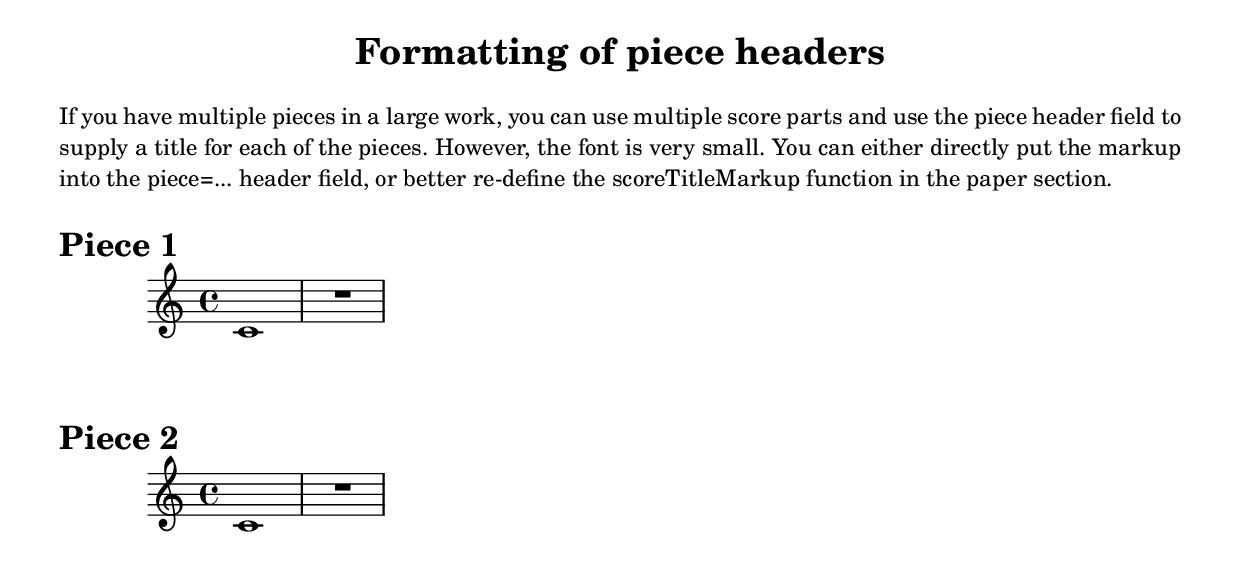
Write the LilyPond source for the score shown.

%% http://lsr.dsi.unimi.it/LSR/Item?id=306
%% see also http://lilypond.org/doc/v2.18/Documentation/notation/creating-titles-headers-and-footers

%LSR modified/updated by P.P.Schneider on Feb. 2014

\header {
  title = "Formatting of piece headers"
}

\paper {
   scoreTitleMarkup = \markup { 
    \column {
      \on-the-fly #print-all-headers { \bookTitleMarkup \hspace #1 }
      \fill-line {
        \fontsize #3 \bold \fromproperty #'header:piece
        \fromproperty #'header:opus
      }
    }
  }
}

\markuplist { 
  \vspace #1
  \fill-line { 
    \justify-string # "If you have multiple pieces in a large work, 
        you can use multiple score parts and use the piece header 
        field to supply a title for each of the pieces. However, 
        the font is very small. You can either directly put the 
        markup into the piece=... header field, or better re-define 
        the scoreTitleMarkup function in the paper section."
  } 
  \vspace #1
}

\score { 
  \context Staff << { c'1 | R1 } >>
  \header{ piece="Piece 1" }
}

\score { 
  \context Staff << { c'1 | R1 } >>
  \header{ piece="Piece 2" }
}
